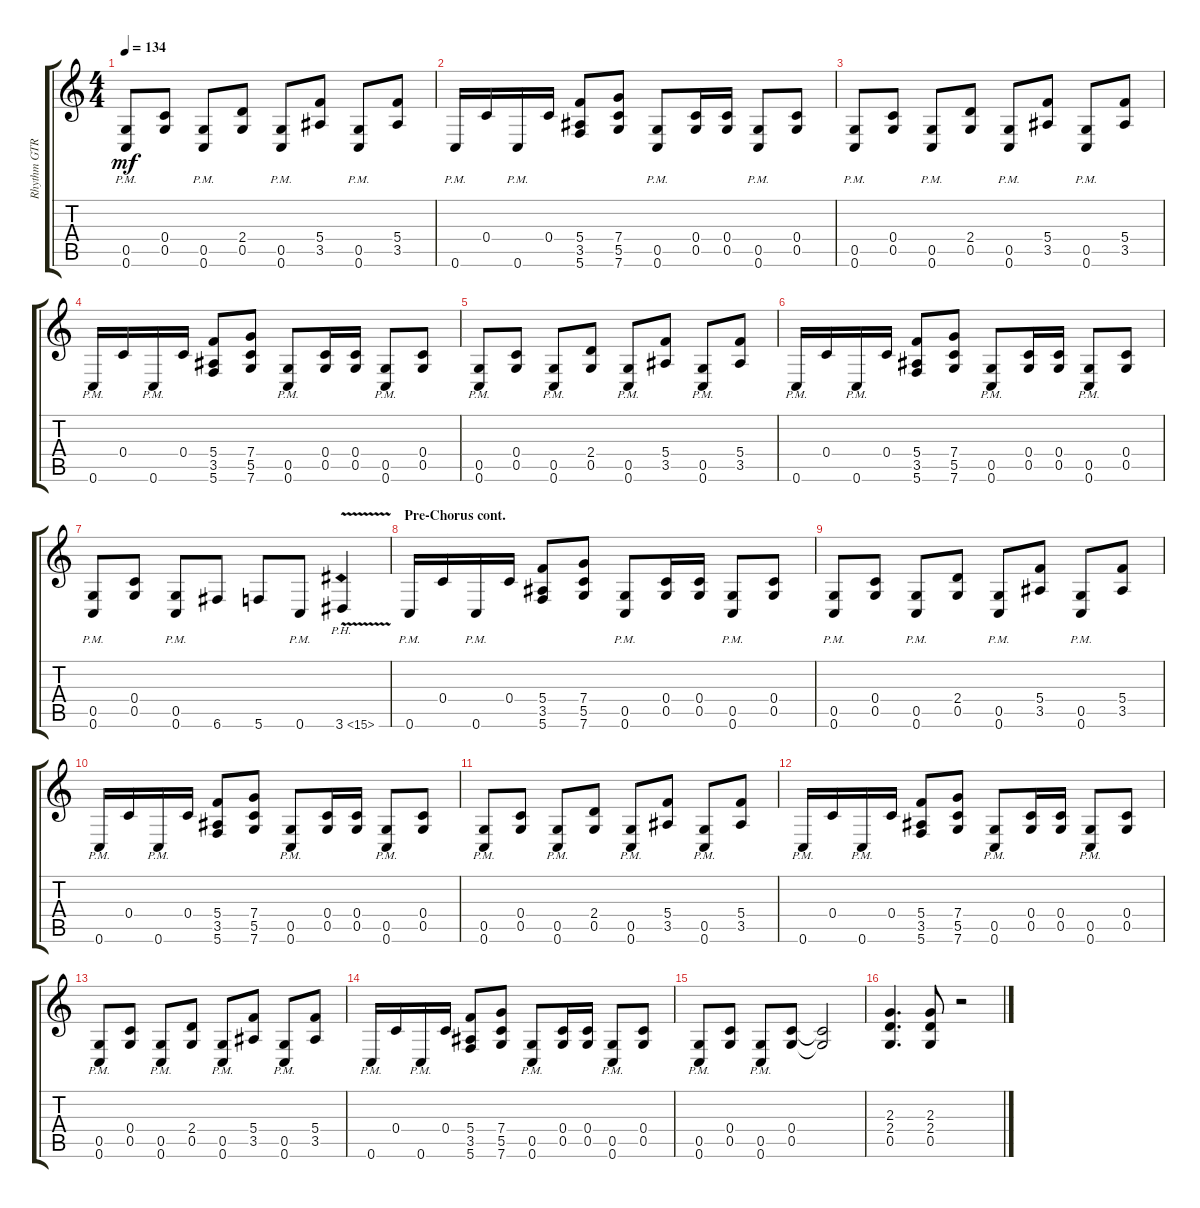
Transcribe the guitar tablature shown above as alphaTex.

\track ("Rhythm GTR 1" "Rhythm GTR") {instrument overdrivenguitar}
\staff {score tabs}
\tuning (D4 A3 F3 C3 G2 C2) {hide}
\ts (4 4)
\tempo 134
\clef g2
\ks aminor
(0.5{pm} 0.6{pm}).8{dy mf} (0.4 0.5).8 (0.5{pm} 0.6{pm}).8 (2.4 0.5).8 (0.5{pm} 0.6{pm}).8 (5.4 3.5).8 (0.5{pm} 0.6{pm}).8 (5.4 3.5).8 |
0.6{pm}.16 0.4.16 0.6{pm}.16 0.4.16 (5.4 3.5 5.6).8 (7.4 5.5 7.6).8 (0.5{pm} 0.6{pm}).8 (0.4 0.5).16 (0.4 0.5).16 (0.5{pm} 0.6{pm}).8 (0.4 0.5).8 |
(0.5{pm} 0.6{pm}).8 (0.4 0.5).8 (0.5{pm} 0.6{pm}).8 (2.4 0.5).8 (0.5{pm} 0.6{pm}).8 (5.4 3.5).8 (0.5{pm} 0.6{pm}).8 (5.4 3.5).8 |
0.6{pm}.16 0.4.16 0.6{pm}.16 0.4.16 (5.4 3.5 5.6).8 (7.4 5.5 7.6).8 (0.5{pm} 0.6{pm}).8 (0.4 0.5).16 (0.4 0.5).16 (0.5{pm} 0.6{pm}).8 (0.4 0.5).8 |
(0.5{pm} 0.6{pm}).8 (0.4 0.5).8 (0.5{pm} 0.6{pm}).8 (2.4 0.5).8 (0.5{pm} 0.6{pm}).8 (5.4 3.5).8 (0.5{pm} 0.6{pm}).8 (5.4 3.5).8 |
0.6{pm}.16 0.4.16 0.6{pm}.16 0.4.16 (5.4 3.5 5.6).8 (7.4 5.5 7.6).8 (0.5{pm} 0.6{pm}).8 (0.4 0.5).16 (0.4 0.5).16 (0.5{pm} 0.6{pm}).8 (0.4 0.5).8 |
(0.5{pm} 0.6{pm}).8 (0.4 0.5).8 (0.5{pm} 0.6{pm}).8 6.6.8 5.6.8 0.6{pm}.8 3.6{ph 12 v}.4 |
\section ("" "Pre-Chorus cont.")
0.6{pm}.16 0.4.16 0.6{pm}.16 0.4.16 (5.4 3.5 5.6).8 (7.4 5.5 7.6).8 (0.5{pm} 0.6{pm}).8 (0.4 0.5).16 (0.4 0.5).16 (0.5{pm} 0.6{pm}).8 (0.4 0.5).8 |
(0.5{pm} 0.6{pm}).8 (0.4 0.5).8 (0.5{pm} 0.6{pm}).8 (2.4 0.5).8 (0.5{pm} 0.6{pm}).8 (5.4 3.5).8 (0.5{pm} 0.6{pm}).8 (5.4 3.5).8 |
0.6{pm}.16 0.4.16 0.6{pm}.16 0.4.16 (5.4 3.5 5.6).8 (7.4 5.5 7.6).8 (0.5{pm} 0.6{pm}).8 (0.4 0.5).16 (0.4 0.5).16 (0.5{pm} 0.6{pm}).8 (0.4 0.5).8 |
(0.5{pm} 0.6{pm}).8 (0.4 0.5).8 (0.5{pm} 0.6{pm}).8 (2.4 0.5).8 (0.5{pm} 0.6{pm}).8 (5.4 3.5).8 (0.5{pm} 0.6{pm}).8 (5.4 3.5).8 |
0.6{pm}.16 0.4.16 0.6{pm}.16 0.4.16 (5.4 3.5 5.6).8 (7.4 5.5 7.6).8 (0.5{pm} 0.6{pm}).8 (0.4 0.5).16 (0.4 0.5).16 (0.5{pm} 0.6{pm}).8 (0.4 0.5).8 |
(0.5{pm} 0.6{pm}).8 (0.4 0.5).8 (0.5{pm} 0.6{pm}).8 (2.4 0.5).8 (0.5{pm} 0.6{pm}).8 (5.4 3.5).8 (0.5{pm} 0.6{pm}).8 (5.4 3.5).8 |
0.6{pm}.16 0.4.16 0.6{pm}.16 0.4.16 (5.4 3.5 5.6).8 (7.4 5.5 7.6).8 (0.5{pm} 0.6{pm}).8 (0.4 0.5).16 (0.4 0.5).16 (0.5{pm} 0.6{pm}).8 (0.4 0.5).8 |
(0.5{pm} 0.6{pm}).8 (0.4 0.5).8 (0.5{pm} 0.6{pm}).8 (0.4 0.5).8 (0.4{t} 0.5{t}).2 |
(2.3 2.4 0.5).4{d} (2.3 2.4 0.5).8 r.2
